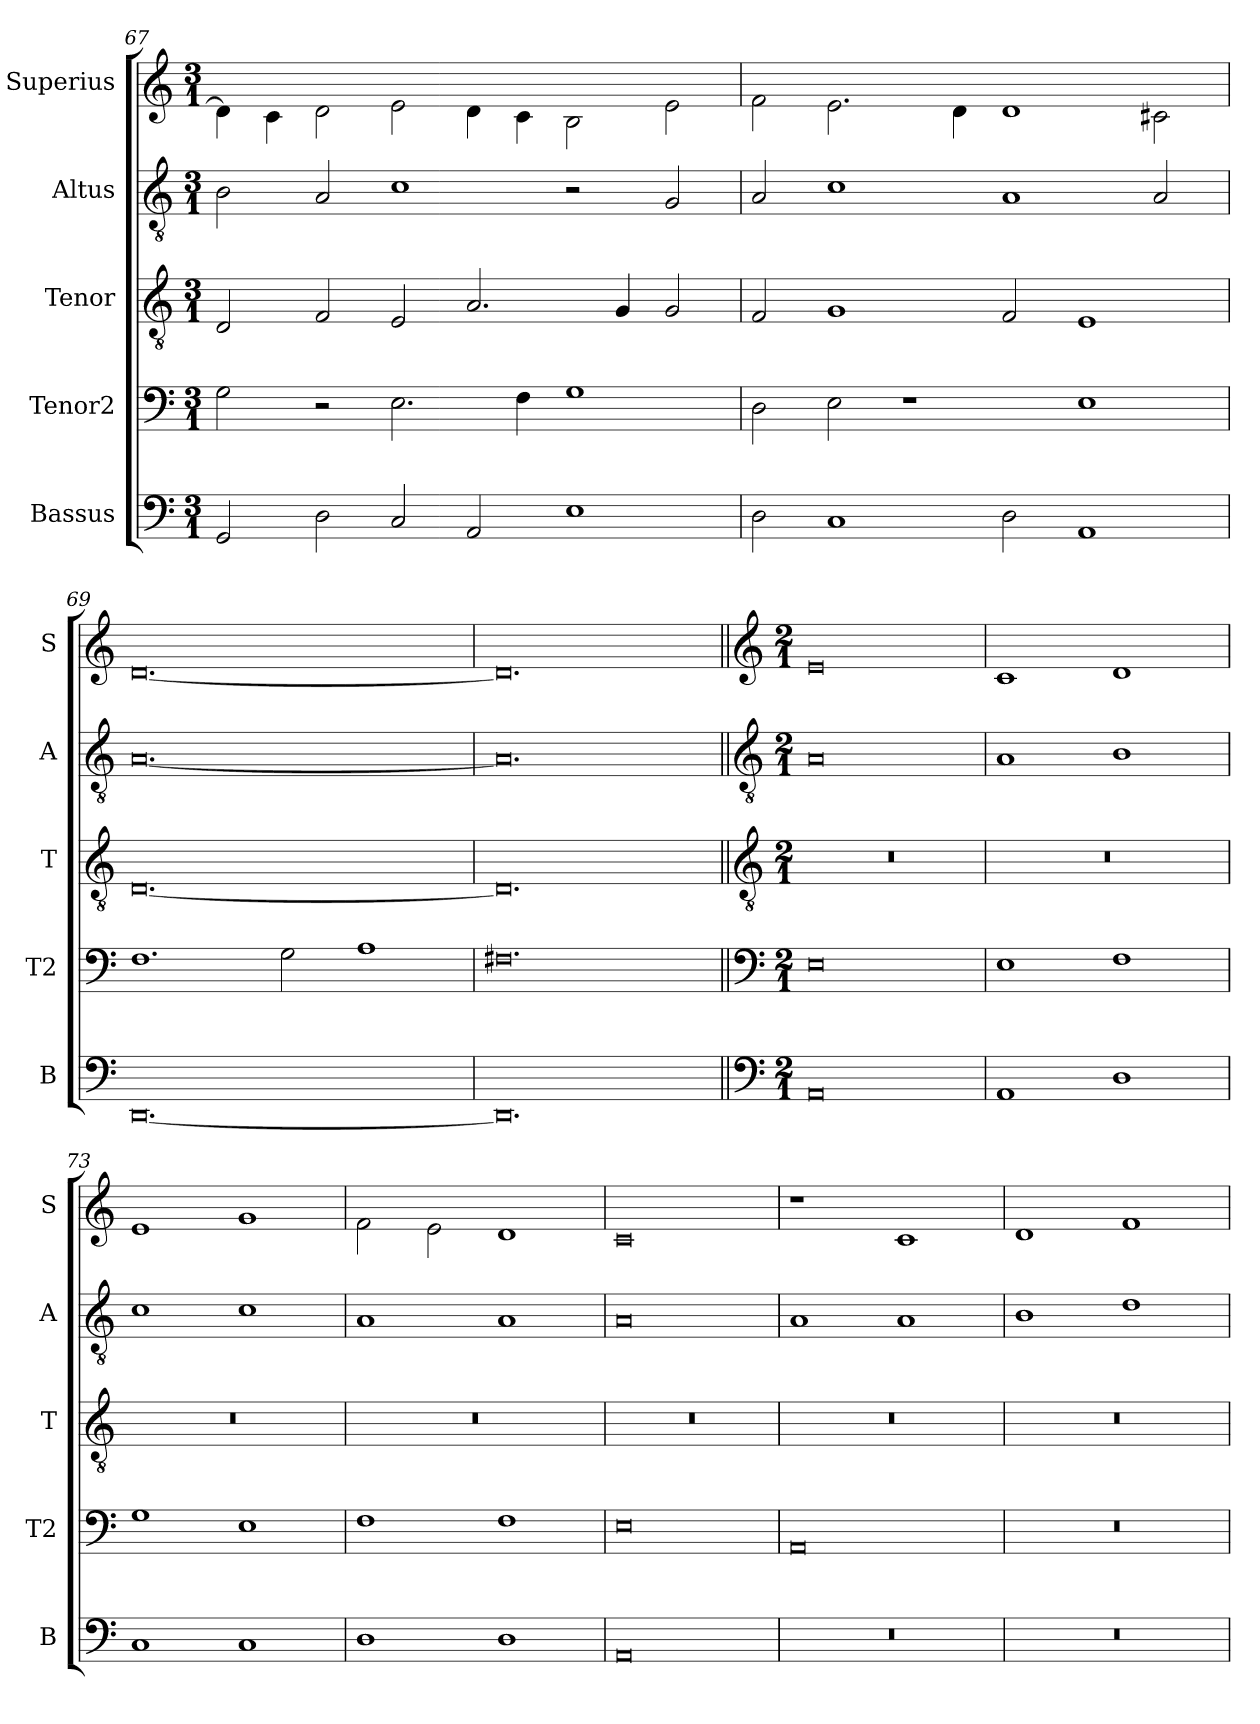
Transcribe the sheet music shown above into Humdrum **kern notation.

**kern	**kern	**kern	**kern	**kern
*part5	*part4	*part3	*part2	*part1
*staff5	*staff4	*staff3	*staff2	*staff1
*I"Bassus	*I"Tenor2	*I"Tenor	*I"Altus	*I"Superius
*I'B	*I'T2	*I'T	*I'A	*I'S
*clefF4	*clefF4	*clefGv2	*clefGv2	*clefG2
*k[]	*k[]	*k[]	*k[]	*k[]
*M3/1	*M3/1	*M3/1	*M3/1	*M3/1
=67	=67	=67	=67	=67
2GG/	2G\	2D/	2B\	4d\]
.	.	.	.	4c\
2D\	2r	2F/	2A/	2d\
2C/	2.E\	2E/	1c	2e\
2AA/	.	2.A/	.	4d\
.	4F\	.	.	4c\
1E	1G	.	2r	2B\
.	.	4G/	.	.
.	.	2G/	2G/	2e\
=68	=68	=68	=68	=68
2D\	2D\	2F/	2A/	2f\
1C	2E\	1G	1c	2.e\
.	1r	.	.	.
.	.	.	.	4d\
2D\	.	2F/	1A	1d
1AA	1E	1E	.	.
.	.	.	2A/	2c#X\
=69	=69	=69	=69	=69
[0.DD	1.F	[0.D	[0.A	[0.d
.	2G\	.	.	.
.	1A	.	.	.
=70	=70	=70	=70	=70
0.DD]	0.F#X	0.D]	0.A]	0.d]
!!LO:LB:g=z
=71||	=71||	=71||	=71||	=71||
*clefF4	*clefF4	*clefGv2	*clefGv2	*clefG2
*k[]	*k[]	*k[]	*k[]	*k[]
*M2/1	*M2/1	*M2/1	*M2/1	*M2/1
0AA	0E	0r	0A	0e
=72	=72	=72	=72	=72
1AA	1E	0r	1A	1c
1D	1F	.	1B	1d
=73	=73	=73	=73	=73
1C	1G	0r	1c	1e
1C	1E	.	1c	1g
=74	=74	=74	=74	=74
1D	1F	0r	1A	2f\
.	.	.	.	2e\
1D	1F	.	1A	1d
=75	=75	=75	=75	=75
0AA	0E	0r	0A	0c
=76	=76	=76	=76	=76
0r	0AA	0r	1A	1r
.	.	.	1A	1c
=77	=77	=77	=77	=77
0r	0r	0r	1B	1d
.	.	.	1d	1f
=	=	=	=	=
*-	*-	*-	*-	*-
